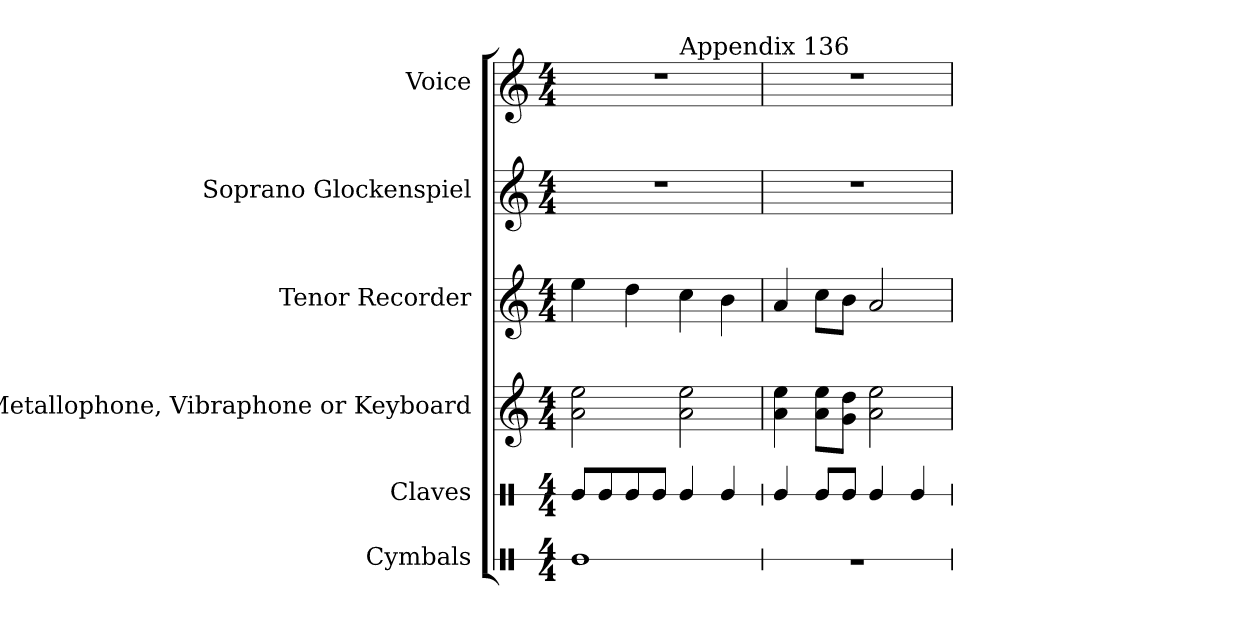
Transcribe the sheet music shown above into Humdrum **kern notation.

**kern	**kern	**kern	**kern	**kern	**kern
*part6	*part5	*part4	*part3	*part2	*part1
*staff6	*staff5	*staff4	*staff3	*staff2	*staff1
*I"Cymbals	*I"Claves	*I"Bass Metallophone, Vibraphone or Keyboard	*I"Tenor Recorder	*I"Soprano Glockenspiel	*I"Voice
*I'Cym.	*I'Clv.	*I'Bass Met.	*I'T. Rec.	*I'Sop. Glock.	*I'Voice
!!LO:PB:g=z
*stria1	*stria1	*	*	*	*
*clefX	*clefX	*clefG2	*clefG2	*clefG2	*clefG2
*	*	*ITrd7c12	*	*ITrd-14c-24	*
*k[]	*k[]	*k[]	*k[]	*k[]	*k[]
*C:	*C:	*C:	*C:	*C:	*C:
*M4/4	*M4/4	*M4/4	*M4/4	*M4/4	*M4/4
*MM104	*MM104	*MM104	*MM104	*MM104	*MM104
=1	=1	=1	=1	=1	=1
*	*	*	*	*	*^
1Rei	8Rei/L	2Ai\ 2ei	4eei\	1r	1r	2ryy
.	8Rei/	.	.	.	.	.
.	8Rei/	.	4ddi\	.	.	.
.	8Rei/J	.	.	.	.	.
!	!	!	!	!	!	!LO:TX:a:t=Appendix 136
.	4Rei/	2Ai\ 2ei	4cci\	.	.	2ryy
.	4Rei/	.	4bi\	.	.	.
*	*	*	*	*	*v	*v
=2	=2	=2	=2	=2	=2
1r	4Rei/	4Ai\ 4ei	4ai/	1r	1r
.	8Rei/L	8Ai\ 8eiL	8cci\L	.	.
.	8Rei/J	8Gi\ 8diJ	8bi\J	.	.
.	4Rei/	2Ai\ 2ei	2ai/	.	.
.	4Rei/	.	.	.	.
=	=	=	=	=	=
*-	*-	*-	*-	*-	*-
